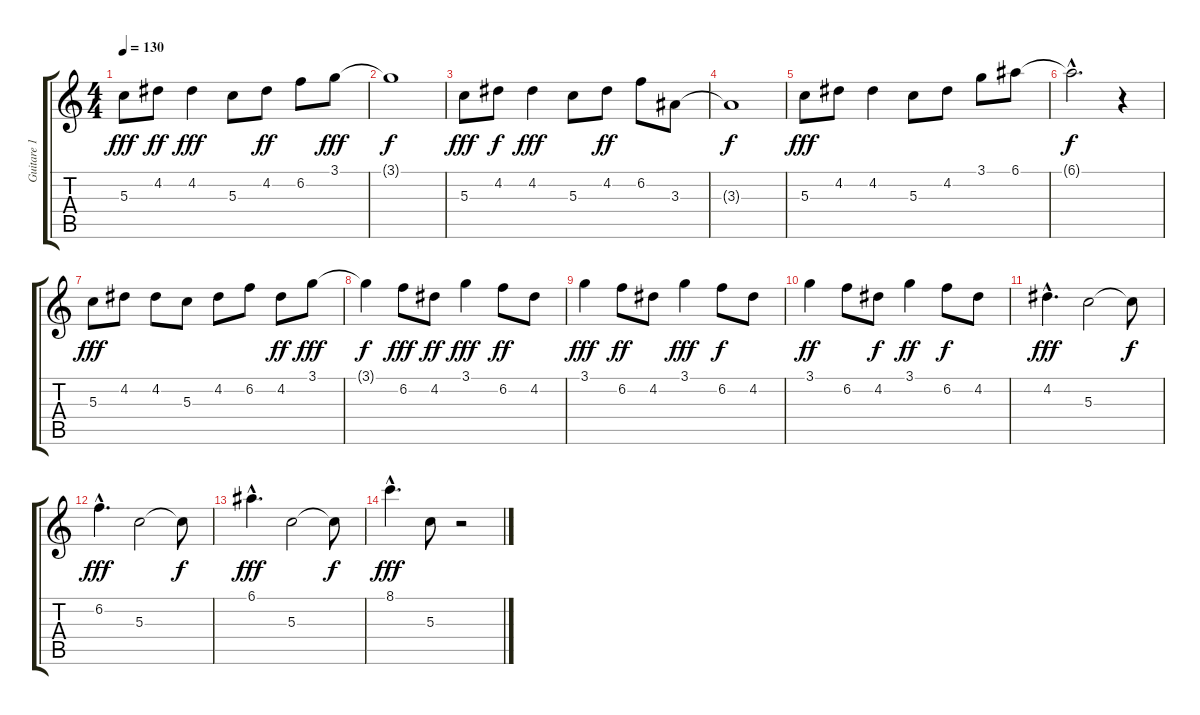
\track ("Guitare 1" "Guitare 1") {instrument distortionguitar}
\staff {score tabs}
\tuning (E4 B3 G3 D3 A2 E2) {hide}
\ts (4 4)
\tempo 130
\clef g2
\ks c
5.3.8{dy fff} 4.2.8{dy ff} 4.2.4{dy fff} 5.3.8 4.2.8{dy ff} 6.2.8 3.1.8{dy fff} |
3.1{t}.1{dy f} |
5.3.8{dy fff} 4.2.8{dy f} 4.2.4{dy fff} 5.3.8 4.2.8{dy ff} 6.2.8 3.3.8 |
3.3{t}.1{dy f} |
5.3.8{dy fff} 4.2.8 4.2.4 5.3.8 4.2.8 3.1.8 6.1.8 |
6.1{hac t}.2{d dy f} r.4 |
5.3.8{dy fff} 4.2.8 4.2.8 5.3.8 4.2.8 6.2.8 4.2.8{dy ff} 3.1.8{dy fff} |
3.1{t}.4{dy f} 6.2.8{dy fff} 4.2.8{dy ff} 3.1.4{dy fff} 6.2.8{dy ff} 4.2.8 |
3.1.4{dy fff} 6.2.8{dy ff} 4.2.8 3.1.4{dy fff} 6.2.8{dy f} 4.2.8 |
3.1.4{dy ff} 6.2.8 4.2.8{dy f} 3.1.4{dy ff} 6.2.8{dy f} 4.2.8 |
4.2{hac}.4{d dy fff} 5.3.2 5.3{t}.8{dy f} |
6.2{hac}.4{d dy fff} 5.3.2 5.3{t}.8{dy f} |
6.1{hac}.4{d dy fff} 5.3.2 5.3{t}.8{dy f} |
8.1{hac}.4{d dy fff} 5.3.8 r.2
